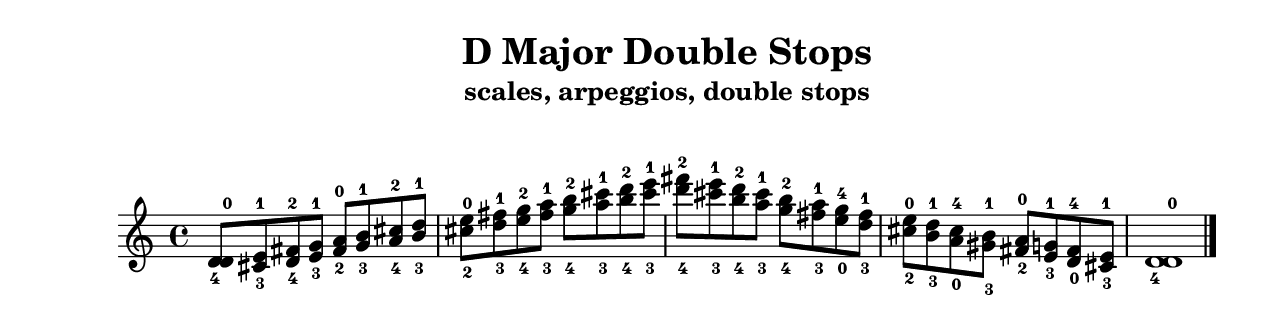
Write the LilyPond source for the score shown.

\version "2.22.1"
\paper {
left-margin = 2\cm
righy-margin = 2\cm
paper-width = 8.5\in
paper-height = 11\in
}
\markup{\lower #10 \null}
\header {
  title = "D Major Double Stops"
  composer = ""
  subtitle = "scales, arpeggios, double stops"
}

\score {
  \relative c' {
  <d-4 d-0>8 <cis-3 e-1> <d-4 fis-2> <e-3 g-1>
  <fis-2 a-0> <g-3 b-1> <a-4 cis-2> <b-3 d-1>
  <cis -2 e-0> <d-3 fis-1> <e-4 g-2> <fis-3 a-1> 
  <g-4 b-2> <a-3 cis-1> <b-4 d-2> <cis-3 e-1> 
  <d-4 fis-2> <cis-3 e-1> <b-4 d-2> <a-3 cis-1>
  <g-4 b-2> <fis-3 a-1> <e-0 g-4> <d-3 fis-1>
  <cis-2 e-0> <b-3 d-1> <a-0 cis-4> <gis-3 b-1>
  <fis-2 a-0> <e-3 g-1> <d-0 fis-4> <cis-3 e-1> 
  <d-4 d-0>1 \bar "|."

  }

  \layout {indent =0} 
  \midi {}
}